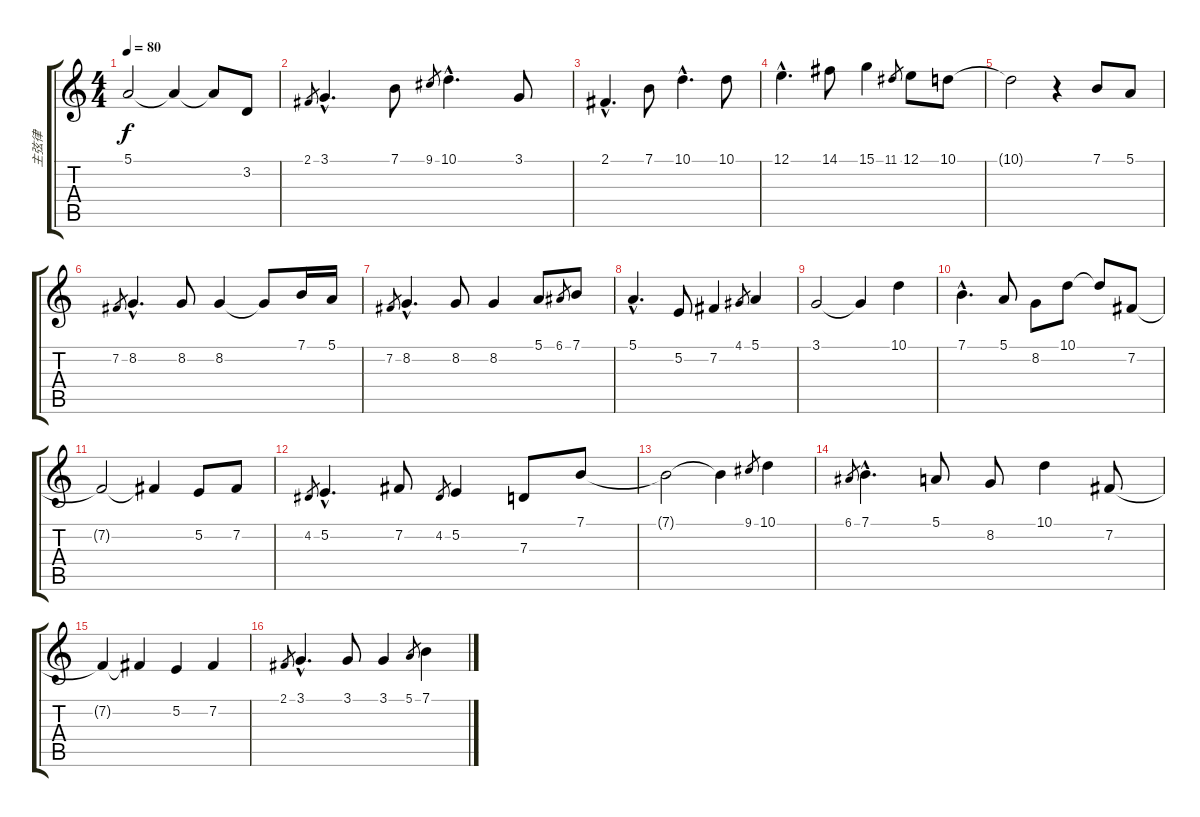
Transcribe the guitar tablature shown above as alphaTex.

\track ("主弦律" "主弦律") {instrument baritonesax}
\staff {score tabs}
\tuning (E4 B3 G3 D3 A2 E2) {hide}
\ts (4 4)
\tempo 80
\clef g2
\ks c
5.1.2{dy f} 5.1{t}.4 5.1{t}.8 3.2.8 |
2.1.8{gr} 3.1{hac}.4{d} 7.1.8 9.1.8{gr} 10.1{hac}.4{d} 3.1.8 |
2.1{hac}.4{d} 7.1.8 10.1{hac}.4{d} 10.1.8 |
12.1{hac}.4{d} 14.1.8 15.1.4 11.1.8{gr} 12.1.8 10.1.8 |
10.1{t}.2 r.4 7.1.8 5.1.8 |
7.2.8{gr} 8.2{hac}.4{d} 8.2.8 8.2.4 8.2{t}.8 7.1.16 5.1.16 |
7.2.8{gr} 8.2{hac}.4{d} 8.2.8 8.2.4 5.1.8 6.1.8{gr} 7.1.8 |
5.1{hac}.4{d} 5.2.8 7.2.4 4.1.8{gr} 5.1.4 |
3.1.2 3.1{t}.4 10.1.4 |
7.1{hac}.4{d} 5.1.8 8.2.8 10.1.8 10.1{t}.8 7.2.8 |
7.2{t}.2 7.2{t}.4 5.2.8 7.2.8 |
4.2.8{gr} 5.2{hac}.4{d} 7.2.8 4.2.8{gr} 5.2.4 7.3.8 7.1.8 |
7.1{t}.2 7.1{t}.4 9.1.8{gr} 10.1.4 |
6.1.8{gr} 7.1{hac}.4{d} 5.1.8 8.2.8 10.1.4 7.2.8 |
7.2{t}.4 7.2{t}.4 5.2.4 7.2.4 |
2.1.8{gr} 3.1{hac}.4{d} 3.1.8 3.1.4 5.1.8{gr} 7.1.4
